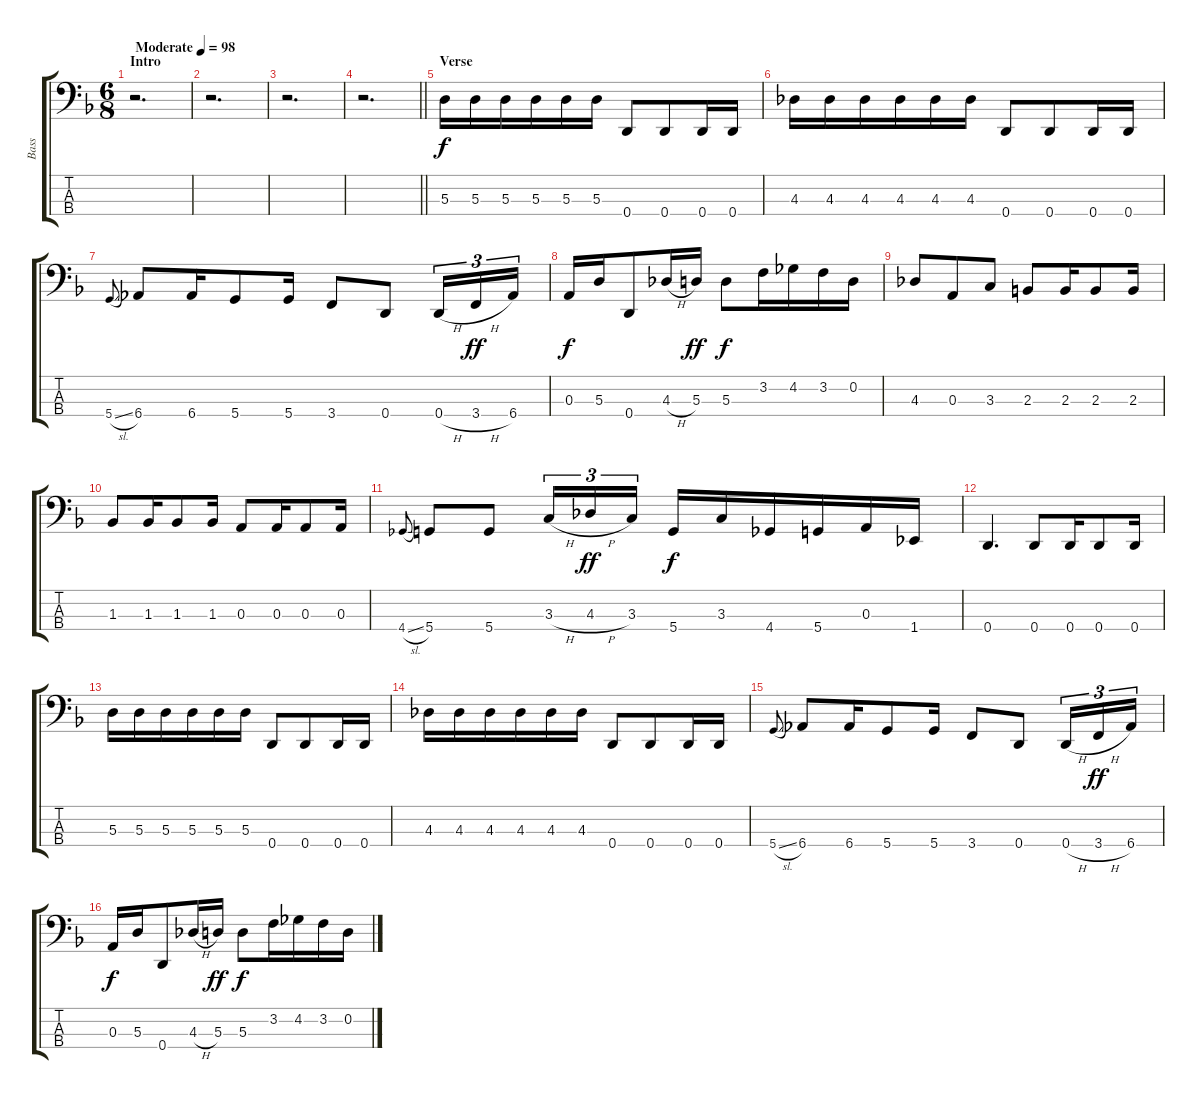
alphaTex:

\track ("Bass" "Bass") {instrument electricbassfinger}
\staff {score tabs}
\tuning (G2 D2 A1 D1) {hide}
\ts (6 8)
\section ("" "Intro")
\tempo (98 "Moderate")
\clef f4
\ks dminor
r.2{d dy f instrument electricbassfinger} |
r.2{d} |
r.2{d} |
\barLineRight lightlight
r.2{d} |
\section ("" "Verse")
5.3.16 5.3.16 5.3.16 5.3.16 5.3.16 5.3.16 0.4.8 0.4.8 0.4.16 0.4.16 |
4.3.16 4.3.16 4.3.16 4.3.16 4.3.16 4.3.16 0.4.8 0.4.8 0.4.16 0.4.16 |
5.4{sl}.8{gr onbeat} 6.4.8 6.4.16 5.4.8 5.4.16 3.4.8 0.4.8 0.4{h}.16{tu (3 2)} 3.4{h}.16{tu (3 2) dy ff} 6.4.16{tu (3 2)} |
0.3.16{dy f} 5.3.16 0.4.8 4.3{h}.16 5.3.16{dy ff} 5.3.8{dy f} 3.2.16 4.2.16 3.2.16 0.2.16 |
4.3.8 0.3.8 3.3.8 2.3.8 2.3.16 2.3.8 2.3.16 |
1.3.8 1.3.16 1.3.8 1.3.16 0.3.8 0.3.16 0.3.8 0.3.16 |
4.4{sl}.8{gr onbeat} 5.4.8 5.4.8 3.3{h}.16{tu (3 2)} 4.3{h}.16{tu (3 2) dy ff} 3.3.16{tu (3 2)} 5.4.16{dy f} 3.3.16 4.4.16 5.4.16 0.3.16 1.4.16 |
0.4.4{d} 0.4.8 0.4.16 0.4.8 0.4.16 |
5.3.16 5.3.16 5.3.16 5.3.16 5.3.16 5.3.16 0.4.8 0.4.8 0.4.16 0.4.16 |
4.3.16 4.3.16 4.3.16 4.3.16 4.3.16 4.3.16 0.4.8 0.4.8 0.4.16 0.4.16 |
5.4{sl}.8{gr onbeat} 6.4.8 6.4.16 5.4.8 5.4.16 3.4.8 0.4.8 0.4{h}.16{tu (3 2)} 3.4{h}.16{tu (3 2) dy ff} 6.4.16{tu (3 2)} |
0.3.16{dy f} 5.3.16 0.4.8 4.3{h}.16 5.3.16{dy ff} 5.3.8{dy f} 3.2.16 4.2.16 3.2.16 0.2.16
